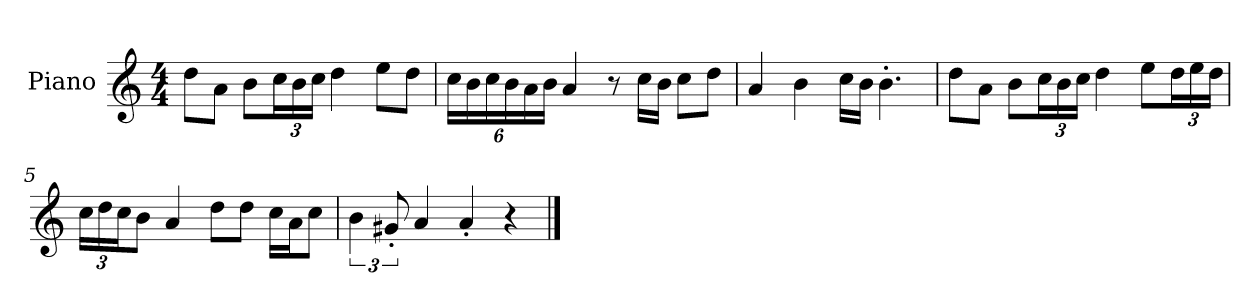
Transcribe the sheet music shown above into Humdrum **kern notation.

**kern
*part1
*staff1
*I"Piano
*I'P-no
*clefG2
*k[]
*M4/4
*MM90
=1
8dd\L
8a\J
8b\L
*Xbrackettup
24cc\L
24b\
24cc\JJ
4dd\
8ee\L
8dd\J
=2
24cc\LL
24b\
24cc\
24b\
24a\
24b\JJ
4a/
8r
16cc\LL
16b\JJ
8cc\L
8dd\J
=3
4a/
4b\
16cc\LL
16b\JJ
4.b'\
=4
8dd\L
8a\J
8b\L
24cc\L
24b\
24cc\JJ
4dd\
8ee\L
24dd\L
24ee\
24dd\JJ
!!LO:LB:g=z
=5
24cc\LL
24dd\
24cc\J
8b\J
4a/
8dd\L
8dd\J
16cc\LL
16a\J
8cc\J
=6
*brackettup
6b\
12g#X'/
4a/
4a'/
4r
==
*-
